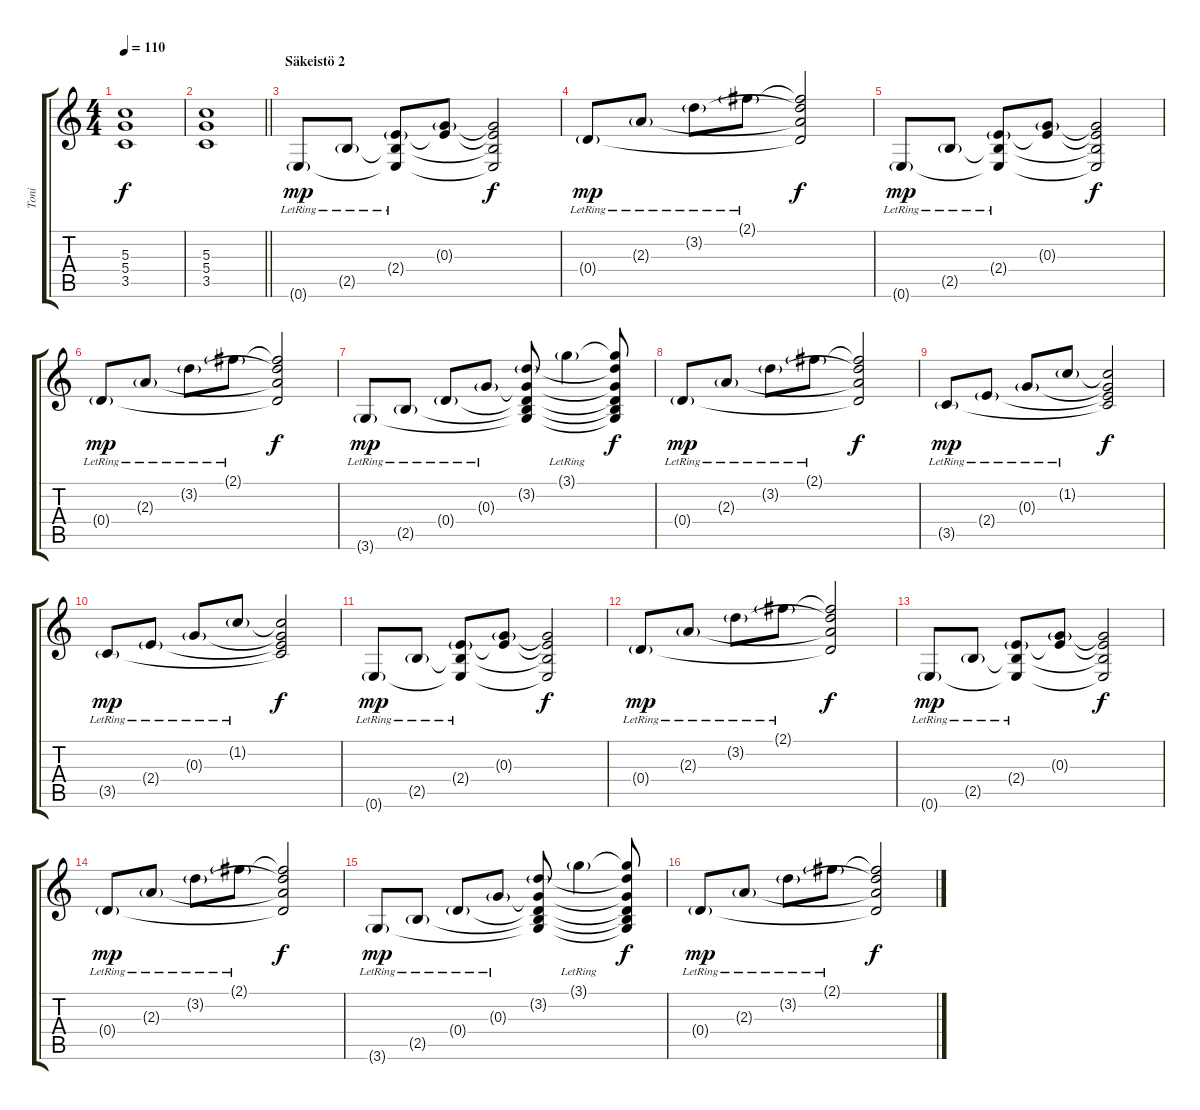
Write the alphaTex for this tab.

\track ("Toni" "Toni") {instrument overdrivenguitar}
\staff {score tabs}
\tuning (E4 B3 G3 D3 A2 E2) {hide}
\ts (4 4)
\tempo 110
\clef g2
\ks c
(5.3 5.4 3.5).1{dy f} |
\barLineRight lightlight
(5.3 5.4 3.5).1 |
\section ("" "Säkeistö 2")
0.6{g lr}.8{dy mp instrument electricguitarclean} 2.5{g lr}.8 (2.4{g lr} 2.5{t} 0.6{t}).8 (0.3{g} 2.4{t}).8 (0.3{t} 2.4{t} 2.5{t} 0.6{t}).2{dy f} |
0.4{g lr}.8{dy mp} 2.3{g lr}.8 3.2{g lr}.8 2.1{g lr}.8 (2.1{t} 3.2{t} 2.3{t} 0.4{t}).2{dy f} |
0.6{g lr}.8{dy mp instrument electricguitarclean} 2.5{g lr}.8 (2.4{g lr} 2.5{t} 0.6{t}).8 (0.3{g} 2.4{t}).8 (0.3{t} 2.4{t} 2.5{t} 0.6{t}).2{dy f} |
0.4{g lr}.8{dy mp} 2.3{g lr}.8 3.2{g lr}.8 2.1{g lr}.8 (2.1{t} 3.2{t} 2.3{t} 0.4{t}).2{dy f} |
3.6{g lr}.8{dy mp} 2.5{g lr}.8 0.4{g lr}.8 0.3{g lr}.8 (3.2{g} 0.3{t} 0.4{t} 2.5{t} 3.6{t}).8 3.1{g lr}.4 (3.1{t} 3.2{t} 0.3{t} 0.4{t} 2.5{t} 3.6{t}).8{dy f} |
0.4{g lr}.8{dy mp} 2.3{g lr}.8 3.2{g lr}.8 2.1{g lr}.8 (2.1{t} 3.2{t} 2.3{t} 0.4{t}).2{dy f} |
3.5{g lr}.8{dy mp} 2.4{g lr}.8 0.3{g lr}.8 1.2{g lr}.8 (1.2{t} 0.3{t} 2.4{t} 3.5{t}).2{dy f} |
3.5{g lr}.8{dy mp} 2.4{g lr}.8 0.3{g lr}.8 1.2{g lr}.8 (1.2{t} 0.3{t} 2.4{t} 3.5{t}).2{dy f} |
0.6{g lr}.8{dy mp instrument electricguitarclean} 2.5{g lr}.8 (2.4{g lr} 2.5{t} 0.6{t}).8 (0.3{g} 2.4{t}).8 (0.3{t} 2.4{t} 2.5{t} 0.6{t}).2{dy f} |
0.4{g lr}.8{dy mp} 2.3{g lr}.8 3.2{g lr}.8 2.1{g lr}.8 (2.1{t} 3.2{t} 2.3{t} 0.4{t}).2{dy f} |
0.6{g lr}.8{dy mp instrument electricguitarclean} 2.5{g lr}.8 (2.4{g lr} 2.5{t} 0.6{t}).8 (0.3{g} 2.4{t}).8 (0.3{t} 2.4{t} 2.5{t} 0.6{t}).2{dy f} |
0.4{g lr}.8{dy mp} 2.3{g lr}.8 3.2{g lr}.8 2.1{g lr}.8 (2.1{t} 3.2{t} 2.3{t} 0.4{t}).2{dy f} |
3.6{g lr}.8{dy mp} 2.5{g lr}.8 0.4{g lr}.8 0.3{g lr}.8 (3.2{g} 0.3{t} 0.4{t} 2.5{t} 3.6{t}).8 3.1{g lr}.4 (3.1{t} 3.2{t} 0.3{t} 0.4{t} 2.5{t} 3.6{t}).8{dy f} |
0.4{g lr}.8{dy mp} 2.3{g lr}.8 3.2{g lr}.8 2.1{g lr}.8 (2.1{t} 3.2{t} 2.3{t} 0.4{t}).2{dy f}
